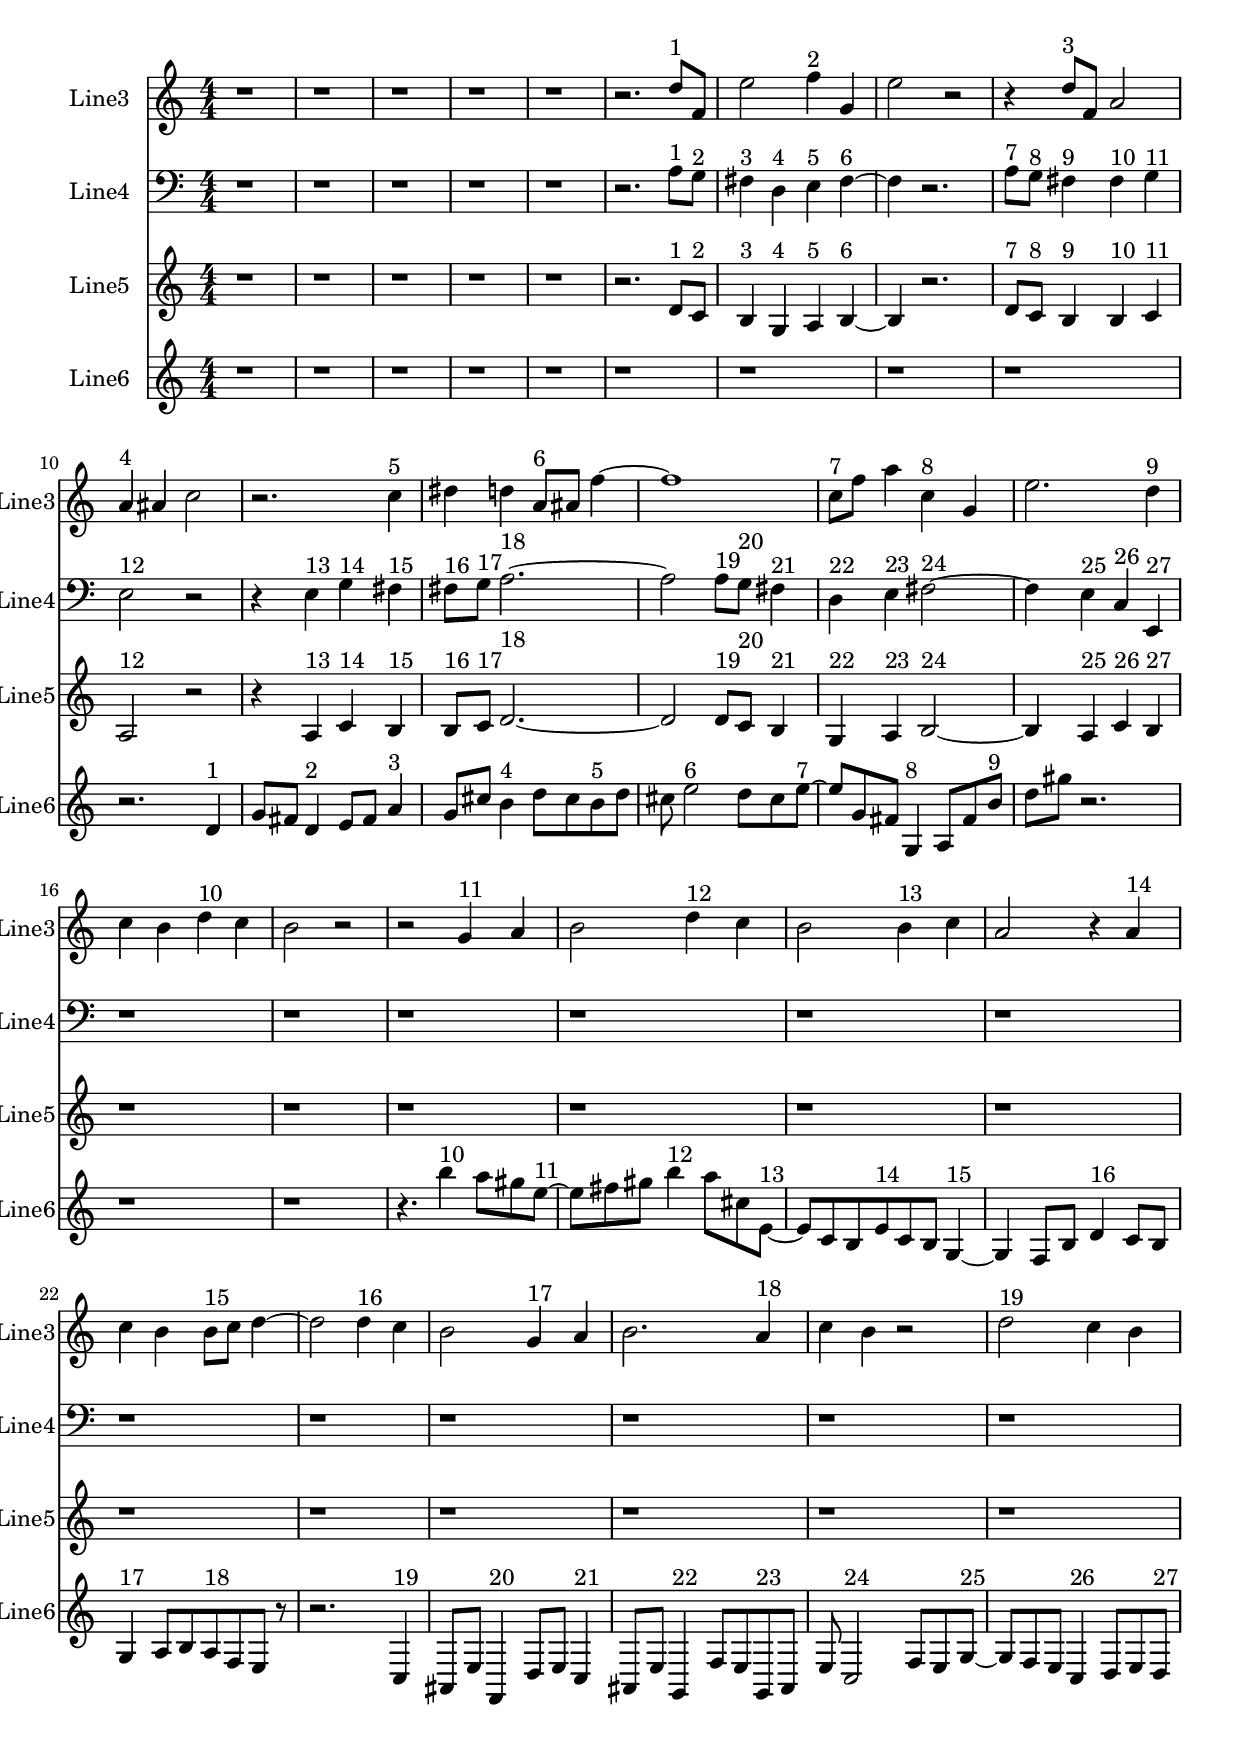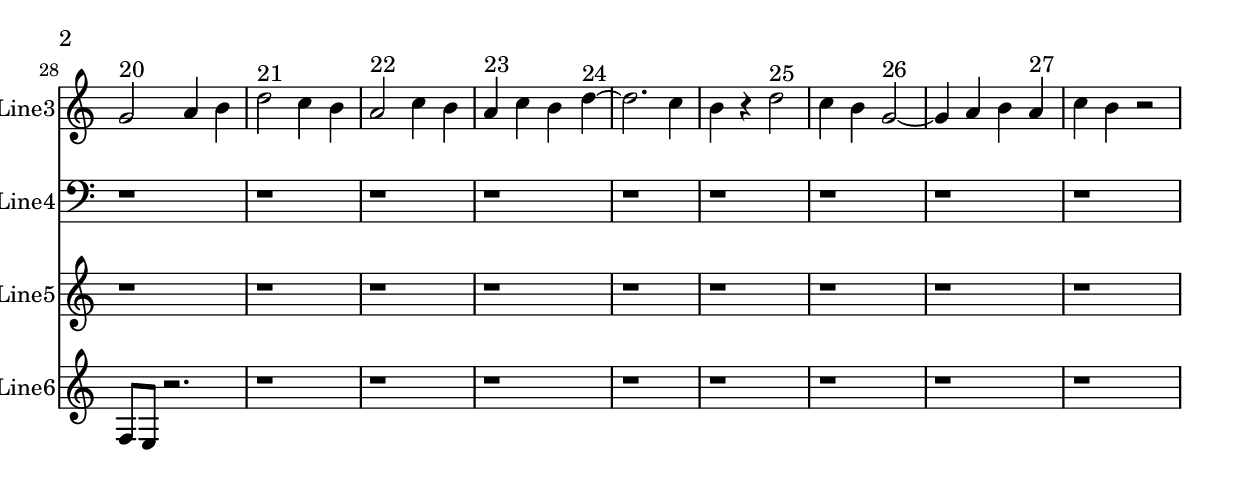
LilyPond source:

% 2016-09-17 13:27

\version "2.18.2"
\language "english"

\header {}

\layout {}

\paper {}

\score {
    \new Score <<
        \context Staff = "line3" {
            \set Staff.instrumentName = \markup { Line3 }
            \set Staff.shortInstrumentName = \markup { Line3 }
            {
                \numericTimeSignature
                \time 4/4
                \bar "||"
                \accidentalStyle modern-cautionary
                \clef treble
                r1
                r1
                r1
                r1
                r1
                r2.
                d''8 [ ^ \markup { 1 }
                f'8 ]
                e''2
                f''4 ^ \markup { 2 }
                g'4
                e''2
                r2
                r4
                d''8 [ ^ \markup { 3 }
                f'8 ]
                a'2
                a'4 ^ \markup { 4 }
                as'4
                c''2
                r2.
                c''4 ^ \markup { 5 }
                ds''4
                d''4
                a'8 [ ^ \markup { 6 }
                as'8 ]
                f''4 ~
                f''1
                c''8 [ ^ \markup { 7 }
                f''8 ]
                a''4
                c''4 ^ \markup { 8 }
                g'4
                e''2.
                d''4 ^ \markup { 9 }
                c''4
                b'4
                d''4 ^ \markup { 10 }
                c''4
                b'2
                r2
                r2
                g'4 ^ \markup { 11 }
                a'4
                b'2
                d''4 ^ \markup { 12 }
                c''4
                b'2
                b'4 ^ \markup { 13 }
                c''4
                a'2
                r4
                a'4 ^ \markup { 14 }
                c''4
                b'4
                b'8 [ ^ \markup { 15 }
                c''8 ]
                d''4 ~
                d''2
                d''4 ^ \markup { 16 }
                c''4
                b'2
                g'4 ^ \markup { 17 }
                a'4
                b'2.
                a'4 ^ \markup { 18 }
                c''4
                b'4
                r2
                d''2 ^ \markup { 19 }
                c''4
                b'4
                g'2 ^ \markup { 20 }
                a'4
                b'4
                d''2 ^ \markup { 21 }
                c''4
                b'4
                a'2 ^ \markup { 22 }
                c''4
                b'4
                a'4 ^ \markup { 23 }
                c''4
                b'4
                d''4 ~ ^ \markup { 24 }
                d''2.
                c''4
                b'4
                r4
                d''2 ^ \markup { 25 }
                c''4
                b'4
                g'2 ~ ^ \markup { 26 }
                g'4
                a'4
                b'4
                a'4 ^ \markup { 27 }
                c''4
                b'4
                r2
            }
        }
        \context Staff = "line4" {
            \set Staff.instrumentName = \markup { Line4 }
            \set Staff.shortInstrumentName = \markup { Line4 }
            {
                \numericTimeSignature
                \time 4/4
                \bar "||"
                \accidentalStyle modern-cautionary
                \clef bass
                r1
                r1
                r1
                r1
                r1
                r2.
                a8 [ ^ \markup { 1 }
                g8 ] ^ \markup { 2 }
                fs4 ^ \markup { 3 }
                d4 ^ \markup { 4 }
                e4 ^ \markup { 5 }
                fs4 ~ ^ \markup { 6 }
                fs4
                r2.
                a8 [ ^ \markup { 7 }
                g8 ] ^ \markup { 8 }
                fs4 ^ \markup { 9 }
                fs4 ^ \markup { 10 }
                g4 ^ \markup { 11 }
                e2 ^ \markup { 12 }
                r2
                r4
                e4 ^ \markup { 13 }
                g4 ^ \markup { 14 }
                fs4 ^ \markup { 15 }
                fs8 [ ^ \markup { 16 }
                g8 ] ^ \markup { 17 }
                a2. ~ ^ \markup { 18 }
                a2
                a8 [ ^ \markup { 19 }
                g8 ] ^ \markup { 20 }
                fs4 ^ \markup { 21 }
                d4 ^ \markup { 22 }
                e4 ^ \markup { 23 }
                fs2 ~ ^ \markup { 24 }
                fs4
                e4 ^ \markup { 25 }
                c4 ^ \markup { 26 }
                e,4 ^ \markup { 27 }
                r1
                r1
                r1
                r1
                r1
                r1
                r1
                r1
                r1
                r1
                r1
                r1
                r1
                r1
                r1
                r1
                r1
                r1
                r1
                r1
                r1
            }
        }
        \context Staff = "line5" {
            \set Staff.instrumentName = \markup { Line5 }
            \set Staff.shortInstrumentName = \markup { Line5 }
            {
                \numericTimeSignature
                \time 4/4
                \bar "||"
                \accidentalStyle modern-cautionary
                r1
                r1
                r1
                r1
                r1
                r2.
                d'8 [ ^ \markup { 1 }
                c'8 ] ^ \markup { 2 }
                b4 ^ \markup { 3 }
                g4 ^ \markup { 4 }
                a4 ^ \markup { 5 }
                b4 ~ ^ \markup { 6 }
                b4
                r2.
                d'8 [ ^ \markup { 7 }
                c'8 ] ^ \markup { 8 }
                b4 ^ \markup { 9 }
                b4 ^ \markup { 10 }
                c'4 ^ \markup { 11 }
                a2 ^ \markup { 12 }
                r2
                r4
                a4 ^ \markup { 13 }
                c'4 ^ \markup { 14 }
                b4 ^ \markup { 15 }
                b8 [ ^ \markup { 16 }
                c'8 ] ^ \markup { 17 }
                d'2. ~ ^ \markup { 18 }
                d'2
                d'8 [ ^ \markup { 19 }
                c'8 ] ^ \markup { 20 }
                b4 ^ \markup { 21 }
                g4 ^ \markup { 22 }
                a4 ^ \markup { 23 }
                b2 ~ ^ \markup { 24 }
                b4
                a4 ^ \markup { 25 }
                c'4 ^ \markup { 26 }
                b4 ^ \markup { 27 }
                r1
                r1
                r1
                r1
                r1
                r1
                r1
                r1
                r1
                r1
                r1
                r1
                r1
                r1
                r1
                r1
                r1
                r1
                r1
                r1
                r1
            }
        }
        \context Staff = "line6" {
            \set Staff.instrumentName = \markup { Line6 }
            \set Staff.shortInstrumentName = \markup { Line6 }
            {
                \numericTimeSignature
                \time 4/4
                \bar "||"
                \accidentalStyle modern-cautionary
                r1
                r1
                r1
                r1
                r1
                r1
                r1
                r1
                r1
                r2.
                d'4 ^ \markup { 1 }
                g'8 [
                fs'8 ]
                d'4 ^ \markup { 2 }
                e'8 [
                fs'8 ]
                a'4 ^ \markup { 3 }
                g'8 [
                cs''8 ]
                b'4 ^ \markup { 4 }
                d''8 [
                cs''8
                b'8 ^ \markup { 5 }
                d''8 ]
                cs''8
                e''2 ^ \markup { 6 }
                d''8 [
                cs''8
                e''8 ~ ] ^ \markup { 7 }
                e''8 [
                g'8
                fs'8 ]
                g4 ^ \markup { 8 }
                a8 [
                fs'8
                b'8 ] ^ \markup { 9 }
                d''8 [
                gs''8 ]
                r2.
                r1
                r1
                r4.
                b''4 ^ \markup { 10 }
                a''8 [
                gs''8
                e''8 ~ ] ^ \markup { 11 }
                e''8 [
                fs''8
                gs''8 ]
                b''4 ^ \markup { 12 }
                a''8 [
                cs''8
                e'8 ~ ] ^ \markup { 13 }
                e'8 [
                c'8
                b8
                e'8 ^ \markup { 14 }
                c'8
                b8 ]
                g4 ~ ^ \markup { 15 }
                g4
                f8 [
                b8 ]
                d'4 ^ \markup { 16 }
                c'8 [
                b8 ]
                g4 ^ \markup { 17 }
                a8 [
                b8
                a8 ^ \markup { 18 }
                f8
                e8 ]
                r8
                r2.
                c4 ^ \markup { 19 }
                as,8 [
                e8 ]
                f,4 ^ \markup { 20 }
                d8 [
                e8 ]
                c4 ^ \markup { 21 }
                as,8 [
                e8 ]
                g,4 ^ \markup { 22 }
                f8 [
                e8
                g,8 ^ \markup { 23 }
                as,8 ]
                e8
                c2 ^ \markup { 24 }
                f8 [
                e8
                g8 ~ ] ^ \markup { 25 }
                g8 [
                f8
                e8 ]
                c4 ^ \markup { 26 }
                d8 [
                e8
                d8 ] ^ \markup { 27 }
                f8 [
                e8 ]
                r2.
                r1
                r1
                r1
                r1
                r1
                r1
                r1
                r1
            }
        }
    >>
}